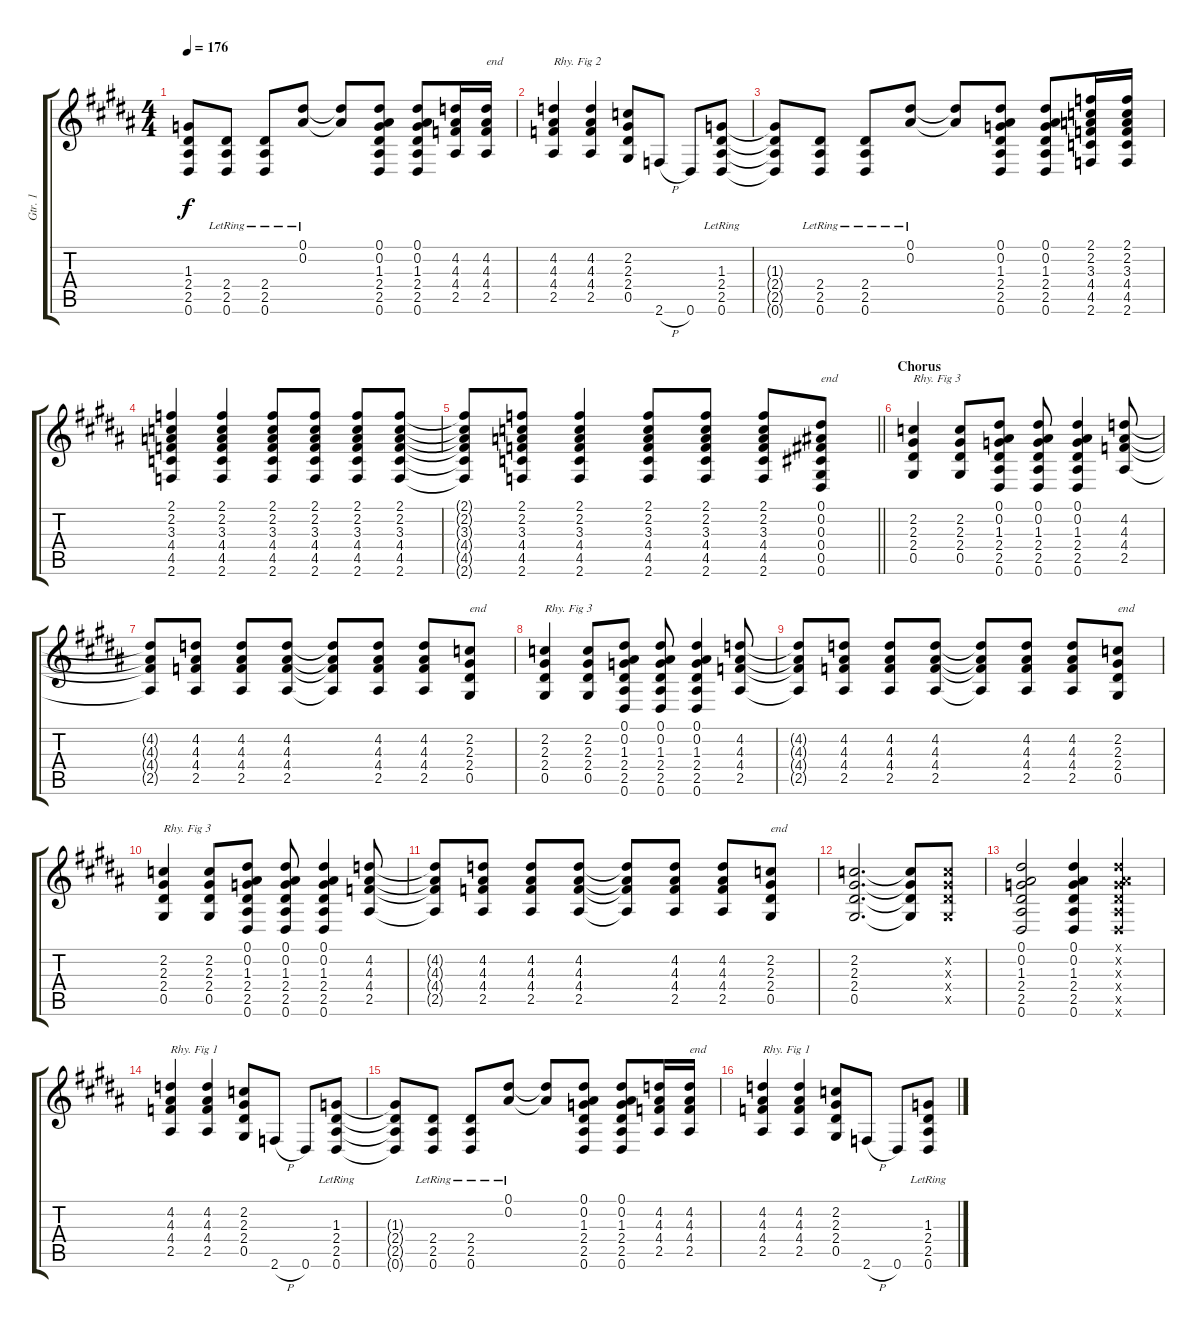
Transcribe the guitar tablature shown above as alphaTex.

\track ("Gtr. 1" "Gtr. 1") {instrument overdrivenguitar}
\staff {score tabs}
\tuning (Eb4 Bb3 Gb3 Db3 Ab2 Eb2) {hide}
\ts (4 4)
\tempo 176
\clef g2
\ks b
(1.3{t} 2.4{t} 2.5{t} 0.6{t}).8{dy f} (2.4{lr} 2.5{lr} 0.6{lr}).8 (2.4{lr} 2.5{lr} 0.6{lr}).8 (0.1{lr} 0.2{lr}).8 (0.1{t} 0.2{t}).8 (0.1 0.2 1.3 2.4 2.5 0.6).8 (0.1 0.2 1.3 2.4 2.5 0.6).8 (4.2 4.3 4.4 2.5).16 (4.2 4.3 4.4 2.5).16{txt "end"} |
(4.2 4.3 4.4 2.5).4{txt "Rhy. Fig 2"} (4.2 4.3 4.4 2.5).4 (2.2 2.3 2.4 0.5).8 2.6{h}.8 0.6.8 (1.3{lr} 2.4{lr} 2.5{lr} 0.6{lr}).8 |
(1.3{t} 2.4{t} 2.5{t} 0.6{t}).8 (2.4{lr} 2.5{lr} 0.6{lr}).8 (2.4{lr} 2.5{lr} 0.6{lr}).8 (0.1{lr} 0.2{lr}).8 (0.1{t} 0.2{t}).8 (0.1 0.2 1.3 2.4 2.5 0.6).8 (0.1 0.2 1.3 2.4 2.5 0.6).8 (2.1 2.2 3.3 4.4 4.5 2.6).16 (2.1 2.2 3.3 4.4 4.5 2.6).16 |
(2.1 2.2 3.3 4.4 4.5 2.6).4 (2.1 2.2 3.3 4.4 4.5 2.6).4 (2.1 2.2 3.3 4.4 4.5 2.6).8 (2.1 2.2 3.3 4.4 4.5 2.6).8 (2.1 2.2 3.3 4.4 4.5 2.6).8 (2.1 2.2 3.3 4.4 4.5 2.6).8 |
\barLineRight lightlight
(2.1{t} 2.2{t} 3.3{t} 4.4{t} 4.5{t} 2.6{t}).8 (2.1 2.2 3.3 4.4 4.5 2.6).8 (2.1 2.2 3.3 4.4 4.5 2.6).4 (2.1 2.2 3.3 4.4 4.5 2.6).8 (2.1 2.2 3.3 4.4 4.5 2.6).8 (2.1 2.2 3.3 4.4 4.5 2.6).8 (0.1 0.2 0.3 0.4 0.5 0.6).8{txt "end"} |
\section ("" "Chorus")
(2.2 2.3 2.4 0.5).4{txt "Rhy. Fig 3"} (2.2 2.3 2.4 0.5).8 (0.1 0.2 1.3 2.4 2.5 0.6).8 (0.1 0.2 1.3 2.4 2.5 0.6).8 (0.1 0.2 1.3 2.4 2.5 0.6).4 (4.2 4.3 4.4 2.5).8 |
(4.2{t} 4.3{t} 4.4{t} 2.5{t}).8 (4.2 4.3 4.4 2.5).8 (4.2 4.3 4.4 2.5).8 (4.2 4.3 4.4 2.5).8 (4.2{t} 4.3{t} 4.4{t} 2.5{t}).8 (4.2 4.3 4.4 2.5).8 (4.2 4.3 4.4 2.5).8 (2.2 2.3 2.4 0.5).8{txt "end"} |
(2.2 2.3 2.4 0.5).4{txt "Rhy. Fig 3"} (2.2 2.3 2.4 0.5).8 (0.1 0.2 1.3 2.4 2.5 0.6).8 (0.1 0.2 1.3 2.4 2.5 0.6).8 (0.1 0.2 1.3 2.4 2.5 0.6).4 (4.2 4.3 4.4 2.5).8 |
(4.2{t} 4.3{t} 4.4{t} 2.5{t}).8 (4.2 4.3 4.4 2.5).8 (4.2 4.3 4.4 2.5).8 (4.2 4.3 4.4 2.5).8 (4.2{t} 4.3{t} 4.4{t} 2.5{t}).8 (4.2 4.3 4.4 2.5).8 (4.2 4.3 4.4 2.5).8 (2.2 2.3 2.4 0.5).8{txt "end"} |
(2.2 2.3 2.4 0.5).4{txt "Rhy. Fig 3"} (2.2 2.3 2.4 0.5).8 (0.1 0.2 1.3 2.4 2.5 0.6).8 (0.1 0.2 1.3 2.4 2.5 0.6).8 (0.1 0.2 1.3 2.4 2.5 0.6).4 (4.2 4.3 4.4 2.5).8 |
(4.2{t} 4.3{t} 4.4{t} 2.5{t}).8 (4.2 4.3 4.4 2.5).8 (4.2 4.3 4.4 2.5).8 (4.2 4.3 4.4 2.5).8 (4.2{t} 4.3{t} 4.4{t} 2.5{t}).8 (4.2 4.3 4.4 2.5).8 (4.2 4.3 4.4 2.5).8 (2.2 2.3 2.4 0.5).8{txt "end"} |
(2.2 2.3 2.4 0.5).2{d} (2.2{t} 2.3{t} 2.4{t} 0.5{t}).8 (2.2{x} 2.3{x} 2.4{x} 0.5{x}).8 |
(0.1 0.2 1.3 2.4 2.5 0.6).2 (0.1 0.2 1.3 2.4 2.5 0.6).4 (0.1{x} 0.2{x} 1.3{x} 2.4{x} 2.5{x} 0.6{x}).4 |
(4.2 4.3 4.4 2.5).4{txt "Rhy. Fig 1"} (4.2 4.3 4.4 2.5).4 (2.2 2.3 2.4 0.5).8 2.6{h}.8 0.6.8 (1.3{lr} 2.4{lr} 2.5{lr} 0.6{lr}).8 |
(1.3{t} 2.4{t} 2.5{t} 0.6{t}).8 (2.4{lr} 2.5{lr} 0.6{lr}).8 (2.4{lr} 2.5{lr} 0.6{lr}).8 (0.1{lr} 0.2{lr}).8 (0.1{t} 0.2{t}).8 (0.1 0.2 1.3 2.4 2.5 0.6).8 (0.1 0.2 1.3 2.4 2.5 0.6).8 (4.2 4.3 4.4 2.5).16 (4.2 4.3 4.4 2.5).16{txt "end"} |
(4.2 4.3 4.4 2.5).4{txt "Rhy. Fig 1"} (4.2 4.3 4.4 2.5).4 (2.2 2.3 2.4 0.5).8 2.6{h}.8 0.6.8 (1.3{lr} 2.4{lr} 2.5{lr} 0.6{lr}).8
